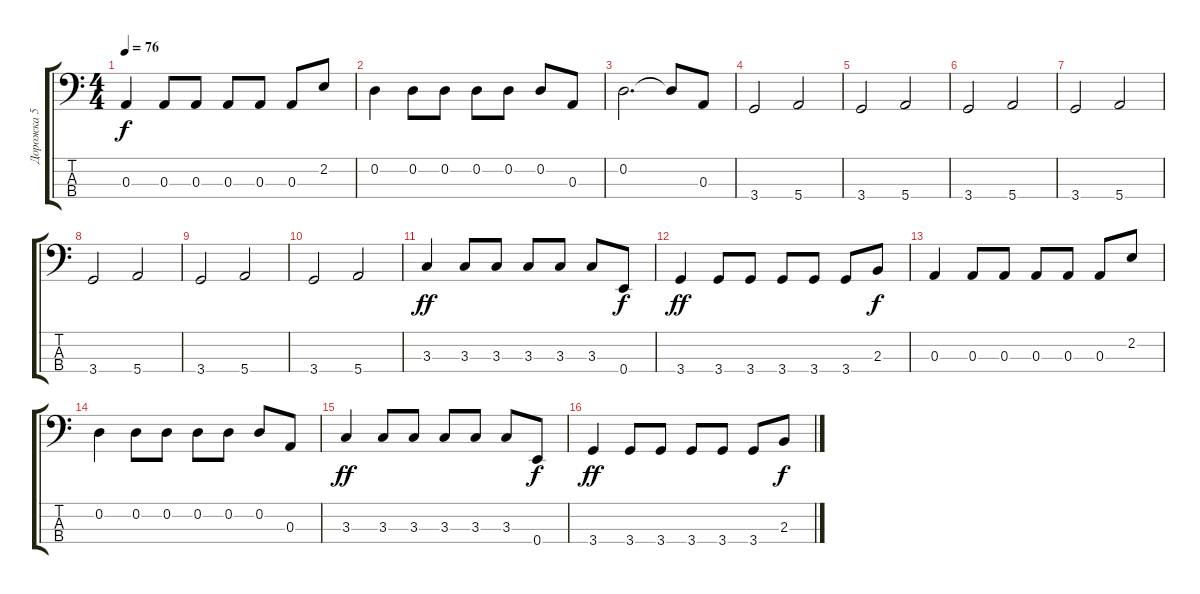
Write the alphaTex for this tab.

\track ("Дорожка 5" "Дорожка 5") {instrument electricbassfinger}
\staff {score tabs}
\tuning (G2 D2 A1 E1) {hide}
\ts (4 4)
\tempo 76
\clef f4
\ks c
0.3.4{dy f} 0.3.8 0.3.8 0.3.8 0.3.8 0.3.8 2.2.8 |
0.2.4 0.2.8 0.2.8 0.2.8 0.2.8 0.2.8 0.3.8 |
0.2.2{d} 0.2{t}.8 0.3.8 |
3.4.2 5.4.2 |
3.4.2 5.4.2 |
3.4.2 5.4.2 |
3.4.2 5.4.2 |
3.4.2 5.4.2 |
3.4.2 5.4.2 |
3.4.2 5.4.2 |
3.3.4{dy ff} 3.3.8 3.3.8 3.3.8 3.3.8 3.3.8 0.4.8{dy f} |
3.4.4{dy ff} 3.4.8 3.4.8 3.4.8 3.4.8 3.4.8 2.3.8{dy f} |
0.3.4 0.3.8 0.3.8 0.3.8 0.3.8 0.3.8 2.2.8 |
0.2.4 0.2.8 0.2.8 0.2.8 0.2.8 0.2.8 0.3.8 |
3.3.4{dy ff} 3.3.8 3.3.8 3.3.8 3.3.8 3.3.8 0.4.8{dy f} |
3.4.4{dy ff} 3.4.8 3.4.8 3.4.8 3.4.8 3.4.8 2.3.8{dy f}
